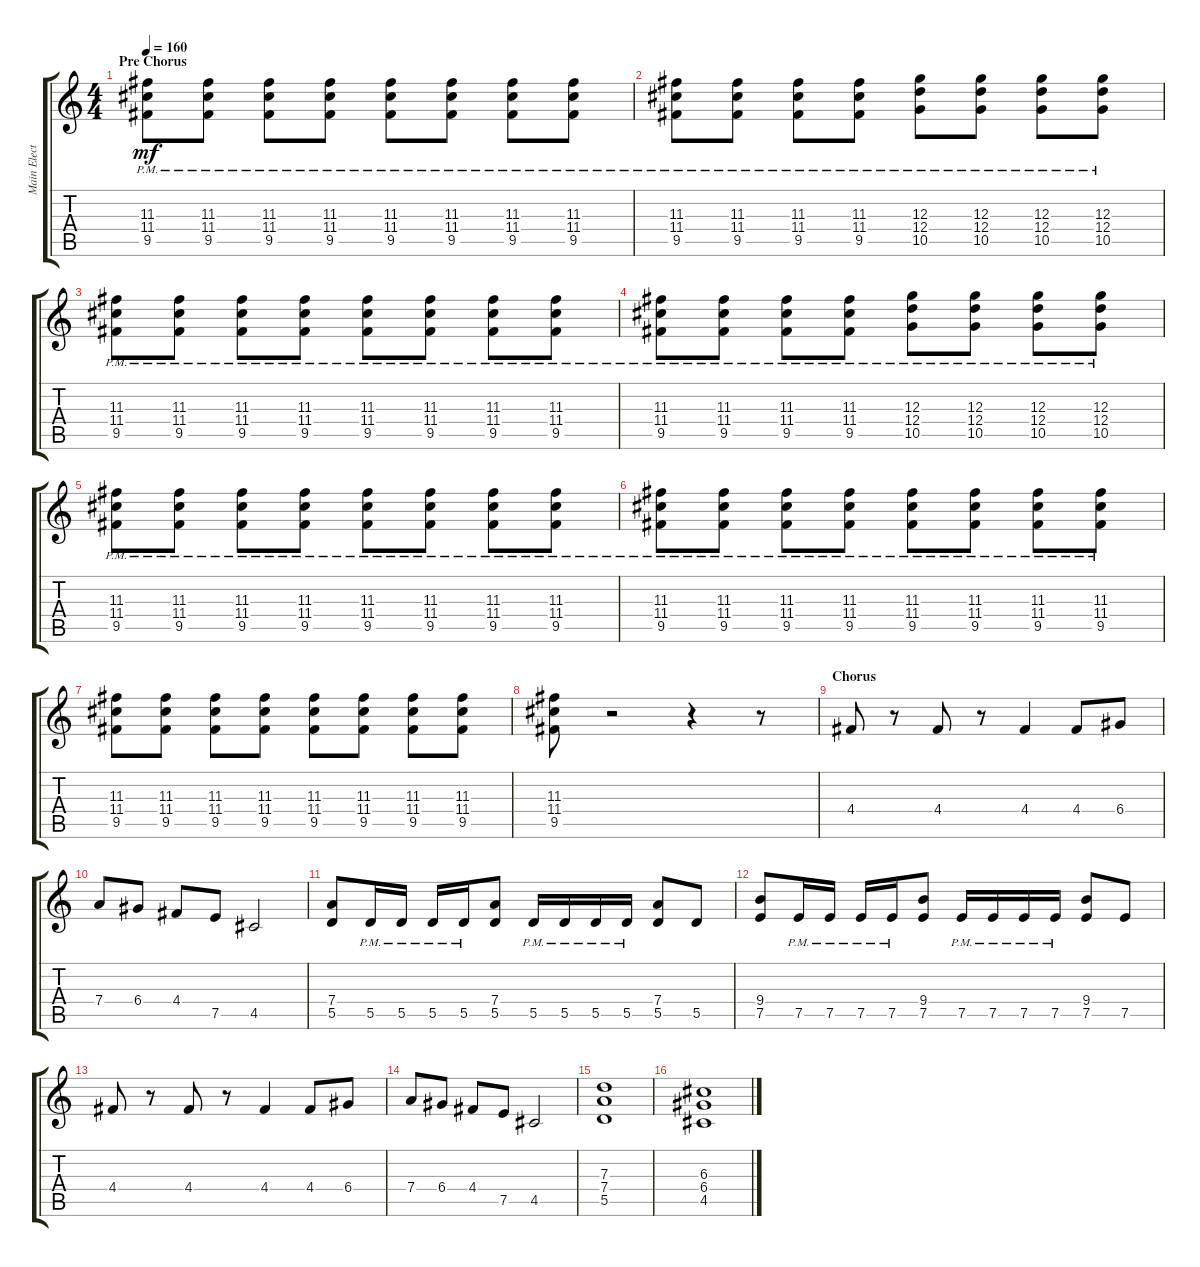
\track ("Main Electric Guitar" "Main Elect") {instrument distortionguitar}
\staff {score tabs}
\tuning (E4 B3 G3 D3 A2 E2) {hide}
\ts (4 4)
\section ("" "Pre Chorus")
\tempo 160
\clef g2
\ks c
(11.3{pm} 11.4{pm} 9.5{pm}).8{dy mf} (11.3{pm} 11.4{pm} 9.5{pm}).8 (11.3{pm} 11.4{pm} 9.5{pm}).8 (11.3{pm} 11.4{pm} 9.5{pm}).8 (11.3{pm} 11.4{pm} 9.5{pm}).8 (11.3{pm} 11.4{pm} 9.5{pm}).8 (11.3{pm} 11.4{pm} 9.5{pm}).8 (11.3{pm} 11.4{pm} 9.5{pm}).8 |
(11.3{pm} 11.4{pm} 9.5{pm}).8 (11.3{pm} 11.4{pm} 9.5{pm}).8 (11.3{pm} 11.4{pm} 9.5{pm}).8 (11.3{pm} 11.4{pm} 9.5{pm}).8 (12.3{pm} 12.4{pm} 10.5{pm}).8 (12.3{pm} 12.4{pm} 10.5{pm}).8 (12.3{pm} 12.4{pm} 10.5{pm}).8 (12.3{pm} 12.4{pm} 10.5{pm}).8 |
(11.3{pm} 11.4{pm} 9.5{pm}).8 (11.3{pm} 11.4{pm} 9.5{pm}).8 (11.3{pm} 11.4{pm} 9.5{pm}).8 (11.3{pm} 11.4{pm} 9.5{pm}).8 (11.3{pm} 11.4{pm} 9.5{pm}).8 (11.3{pm} 11.4{pm} 9.5{pm}).8 (11.3{pm} 11.4{pm} 9.5{pm}).8 (11.3{pm} 11.4{pm} 9.5{pm}).8 |
(11.3{pm} 11.4{pm} 9.5{pm}).8 (11.3{pm} 11.4{pm} 9.5{pm}).8 (11.3{pm} 11.4{pm} 9.5{pm}).8 (11.3{pm} 11.4{pm} 9.5{pm}).8 (12.3{pm} 12.4{pm} 10.5{pm}).8 (12.3{pm} 12.4{pm} 10.5{pm}).8 (12.3{pm} 12.4{pm} 10.5{pm}).8 (12.3{pm} 12.4{pm} 10.5{pm}).8 |
(11.3{pm} 11.4{pm} 9.5{pm}).8 (11.3{pm} 11.4{pm} 9.5{pm}).8 (11.3{pm} 11.4{pm} 9.5{pm}).8 (11.3{pm} 11.4{pm} 9.5{pm}).8 (11.3{pm} 11.4{pm} 9.5{pm}).8 (11.3{pm} 11.4{pm} 9.5{pm}).8 (11.3{pm} 11.4{pm} 9.5{pm}).8 (11.3{pm} 11.4{pm} 9.5{pm}).8 |
(11.3{pm} 11.4{pm} 9.5{pm}).8 (11.3{pm} 11.4{pm} 9.5{pm}).8 (11.3{pm} 11.4{pm} 9.5{pm}).8 (11.3{pm} 11.4{pm} 9.5{pm}).8 (11.3{pm} 11.4{pm} 9.5{pm}).8 (11.3{pm} 11.4{pm} 9.5{pm}).8 (11.3{pm} 11.4{pm} 9.5{pm}).8 (11.3{pm} 11.4{pm} 9.5{pm}).8 |
(11.3 11.4 9.5).8 (11.3 11.4 9.5).8 (11.3 11.4 9.5).8 (11.3 11.4 9.5).8 (11.3 11.4 9.5).8 (11.3 11.4 9.5).8 (11.3 11.4 9.5).8 (11.3 11.4 9.5).8 |
(11.3 11.4 9.5).8 r.2 r.4 r.8 |
\section ("" "Chorus")
4.4.8 r.8 4.4.8 r.8 4.4.4 4.4.8 6.4.8 |
7.4.8 6.4.8 4.4.8 7.5.8 4.5.2 |
(7.4 5.5).8 5.5{pm}.16 5.5{pm}.16 5.5{pm}.16 5.5{pm}.16 (7.4 5.5).8 5.5{pm}.16 5.5{pm}.16 5.5{pm}.16 5.5{pm}.16 (7.4 5.5).8 5.5.8 |
(9.4 7.5).8 7.5{pm}.16 7.5{pm}.16 7.5{pm}.16 7.5{pm}.16 (9.4 7.5).8 7.5{pm}.16 7.5{pm}.16 7.5{pm}.16 7.5{pm}.16 (9.4 7.5).8 7.5.8 |
4.4.8 r.8 4.4.8 r.8 4.4.4 4.4.8 6.4.8 |
7.4.8 6.4.8 4.4.8 7.5.8 4.5.2 |
(7.3 7.4 5.5).1 |
(6.3 6.4 4.5).1
